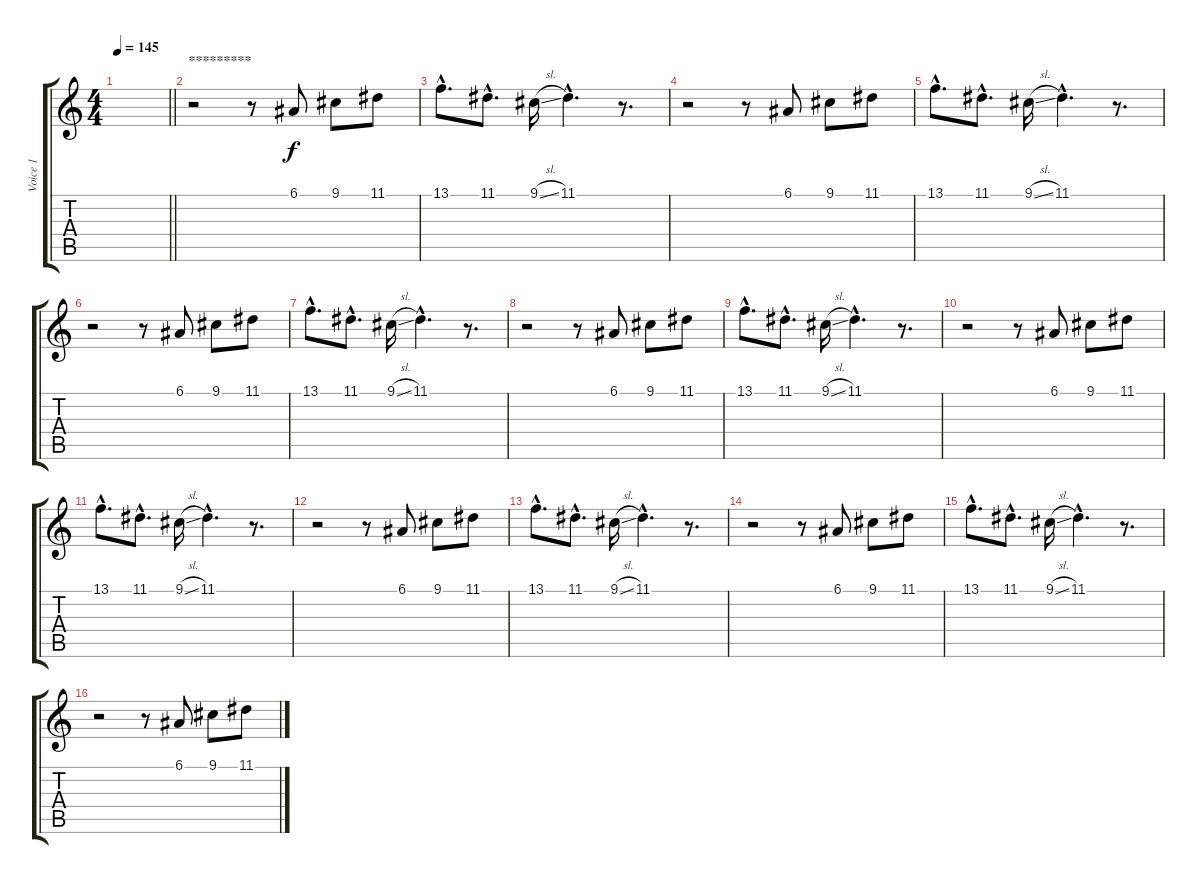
\track ("Voice 1" "Voice 1") {instrument electricpiano1}
\staff {score tabs}
\tuning (E4 B3 G3 D3 A2 E2) {hide}
\ts (4 4)
\tempo 145
\clef g2
\barLineRight lightlight
\ks c
|
\section ("" "*********")
r.2 r.8 6.1.8 9.1.8 11.1.8 |
13.1{hac}.8{d} 11.1{hac}.8{d} 9.1{sl}.16 11.1{hac}.4{d} r.8{d} |
r.2 r.8 6.1.8 9.1.8 11.1.8 |
13.1{hac}.8{d} 11.1{hac}.8{d} 9.1{sl}.16 11.1{hac}.4{d} r.8{d} |
r.2 r.8 6.1.8 9.1.8 11.1.8 |
13.1{hac}.8{d} 11.1{hac}.8{d} 9.1{sl}.16 11.1{hac}.4{d} r.8{d} |
r.2 r.8 6.1.8 9.1.8 11.1.8 |
13.1{hac}.8{d} 11.1{hac}.8{d} 9.1{sl}.16 11.1{hac}.4{d} r.8{d} |
r.2 r.8 6.1.8 9.1.8 11.1.8 |
13.1{hac}.8{d} 11.1{hac}.8{d} 9.1{sl}.16 11.1{hac}.4{d} r.8{d} |
r.2 r.8 6.1.8 9.1.8 11.1.8 |
13.1{hac}.8{d} 11.1{hac}.8{d} 9.1{sl}.16 11.1{hac}.4{d} r.8{d} |
r.2 r.8 6.1.8 9.1.8 11.1.8 |
13.1{hac}.8{d} 11.1{hac}.8{d} 9.1{sl}.16 11.1{hac}.4{d} r.8{d} |
r.2 r.8 6.1.8 9.1.8 11.1.8
